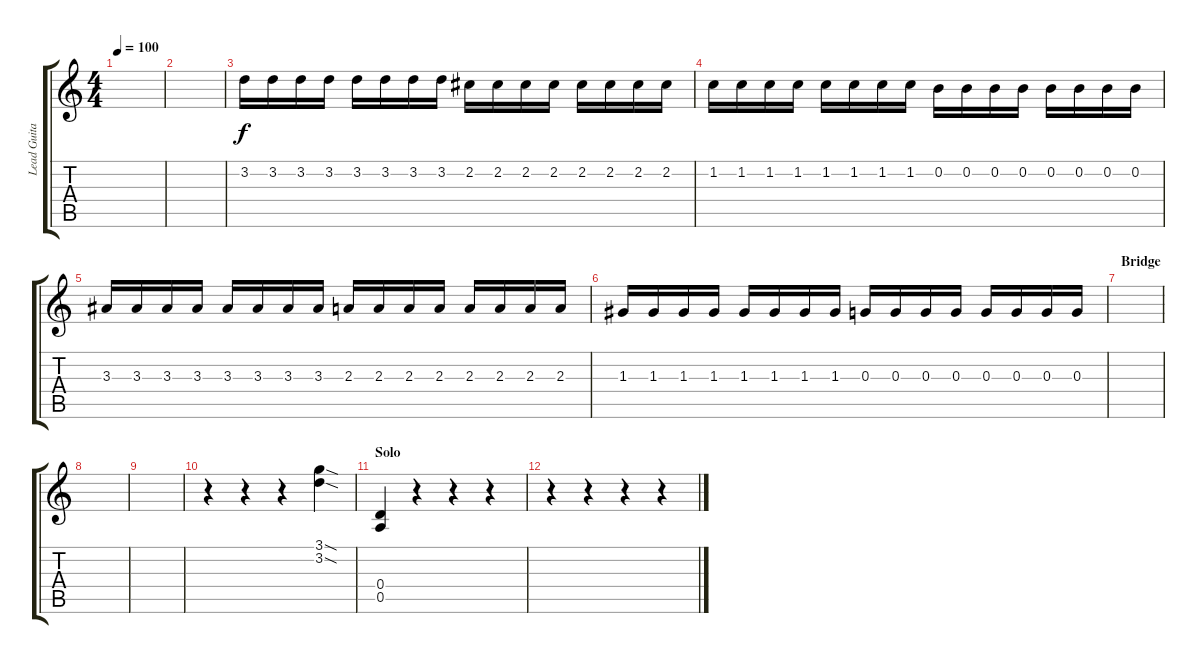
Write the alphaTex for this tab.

\track ("Lead Guitar (feedback)" "Lead Guita") {instrument distortionguitar}
\staff {score tabs}
\tuning (E4 B3 G3 D3 A2 E2) {hide}
\ts (4 4)
\tempo 100
\clef g2
\ks c
|
|
3.2.16 3.2.16 3.2.16 3.2.16 3.2.16 3.2.16 3.2.16 3.2.16 2.2.16 2.2.16 2.2.16 2.2.16 2.2.16 2.2.16 2.2.16 2.2.16 |
1.2.16 1.2.16 1.2.16 1.2.16 1.2.16 1.2.16 1.2.16 1.2.16 0.2.16 0.2.16 0.2.16 0.2.16 0.2.16 0.2.16 0.2.16 0.2.16 |
3.3.16 3.3.16 3.3.16 3.3.16 3.3.16 3.3.16 3.3.16 3.3.16 2.3.16 2.3.16 2.3.16 2.3.16 2.3.16 2.3.16 2.3.16 2.3.16 |
1.3.16 1.3.16 1.3.16 1.3.16 1.3.16 1.3.16 1.3.16 1.3.16 0.3.16 0.3.16 0.3.16 0.3.16 0.3.16 0.3.16 0.3.16 0.3.16 |
\section ("" "Bridge")
|
|
|
r.4 r.4 r.4 (3.1{sod} 3.2{sod}).4 |
\section ("" "Solo")
(0.4 0.5).4 r.4 r.4 r.4 |
r.4 r.4 r.4 r.4
